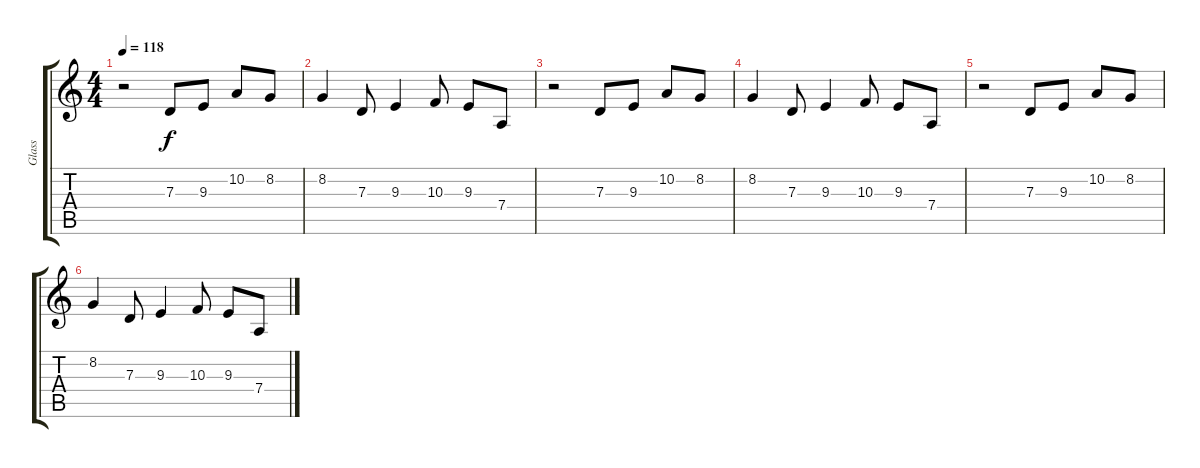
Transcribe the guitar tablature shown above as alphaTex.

\track ("Glass" "Glass") {instrument synthvoice}
\staff {score tabs}
\tuning (E4 B3 G3 D3 A2 E2) {hide}
\ts (4 4)
\tempo 118
\clef g2
\ks c
r.2{dy f} 7.3.8 9.3.8 10.2.8 8.2.8 |
8.2.4 7.3.8 9.3.4 10.3.8 9.3.8 7.4.8 |
r.2 7.3.8 9.3.8 10.2.8 8.2.8 |
8.2.4 7.3.8 9.3.4 10.3.8 9.3.8 7.4.8 |
r.2 7.3.8 9.3.8 10.2.8 8.2.8 |
8.2.4 7.3.8 9.3.4 10.3.8 9.3.8 7.4.8
